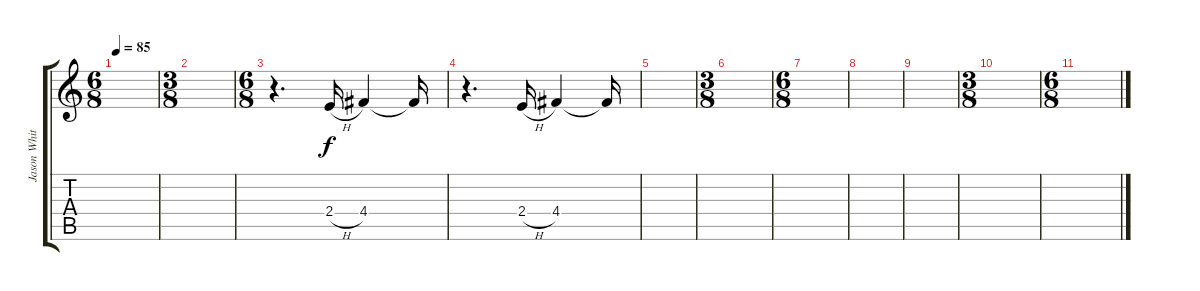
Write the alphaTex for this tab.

\track ("Jason White" "Jason Whit") {instrument electricguitarclean}
\staff {score tabs}
\tuning (E4 B3 G3 D3 A2 E2) {hide}
\ts (6 8)
\tempo 85
\clef g2
\ks c
|
\ts (3 8)
|
\ts (6 8)
r.4{d} 2.4{h}.16 4.4.4 4.4{t}.16 |
r.4{d} 2.4{h}.16 4.4.4 4.4{t}.16 |
|
\ts (3 8)
|
\ts (6 8)
|
|
|
\ts (3 8)
|
\ts (6 8)
